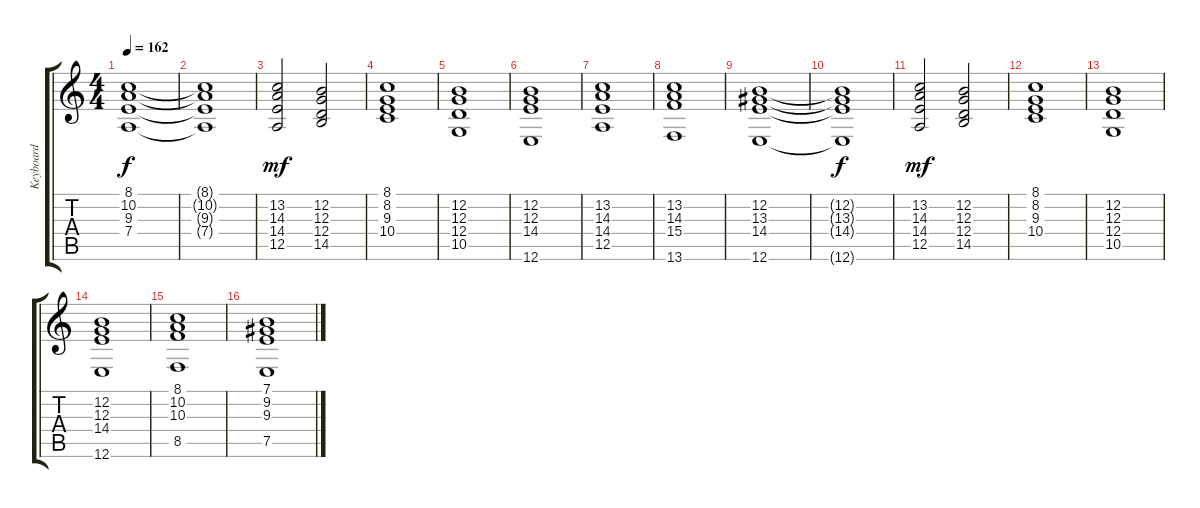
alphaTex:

\track ("Keyboard" "Keyboard") {instrument rockorgan}
\staff {score tabs}
\tuning (E4 B3 G3 D3 A2 E2) {hide}
\ts (4 4)
\tempo 162
\clef g2
\ks c
(8.1{t} 10.2{t} 9.3{t} 7.4{t}).1{dy f} |
(8.1{t} 10.2{t} 9.3{t} 7.4{t}).1 |
(13.2 14.3 14.4 12.5).2{dy mf} (12.2 12.3 12.4 14.5).2 |
(8.1 8.2 9.3 10.4).1 |
(12.2 12.3 12.4 10.5).1 |
(12.2 12.3 14.4 12.6).1 |
(13.2 14.3 14.4 12.5).1 |
(13.2 14.3 15.4 13.6).1 |
(12.2 13.3 14.4 12.6).1 |
(12.2{t} 13.3{t} 14.4{t} 12.6{t}).1{dy f} |
(13.2 14.3 14.4 12.5).2{dy mf} (12.2 12.3 12.4 14.5).2 |
(8.1 8.2 9.3 10.4).1 |
(12.2 12.3 12.4 10.5).1 |
(12.2 12.3 14.4 12.6).1 |
(8.1 10.2 10.3 8.5).1 |
(7.1 9.2 9.3 7.5).1
